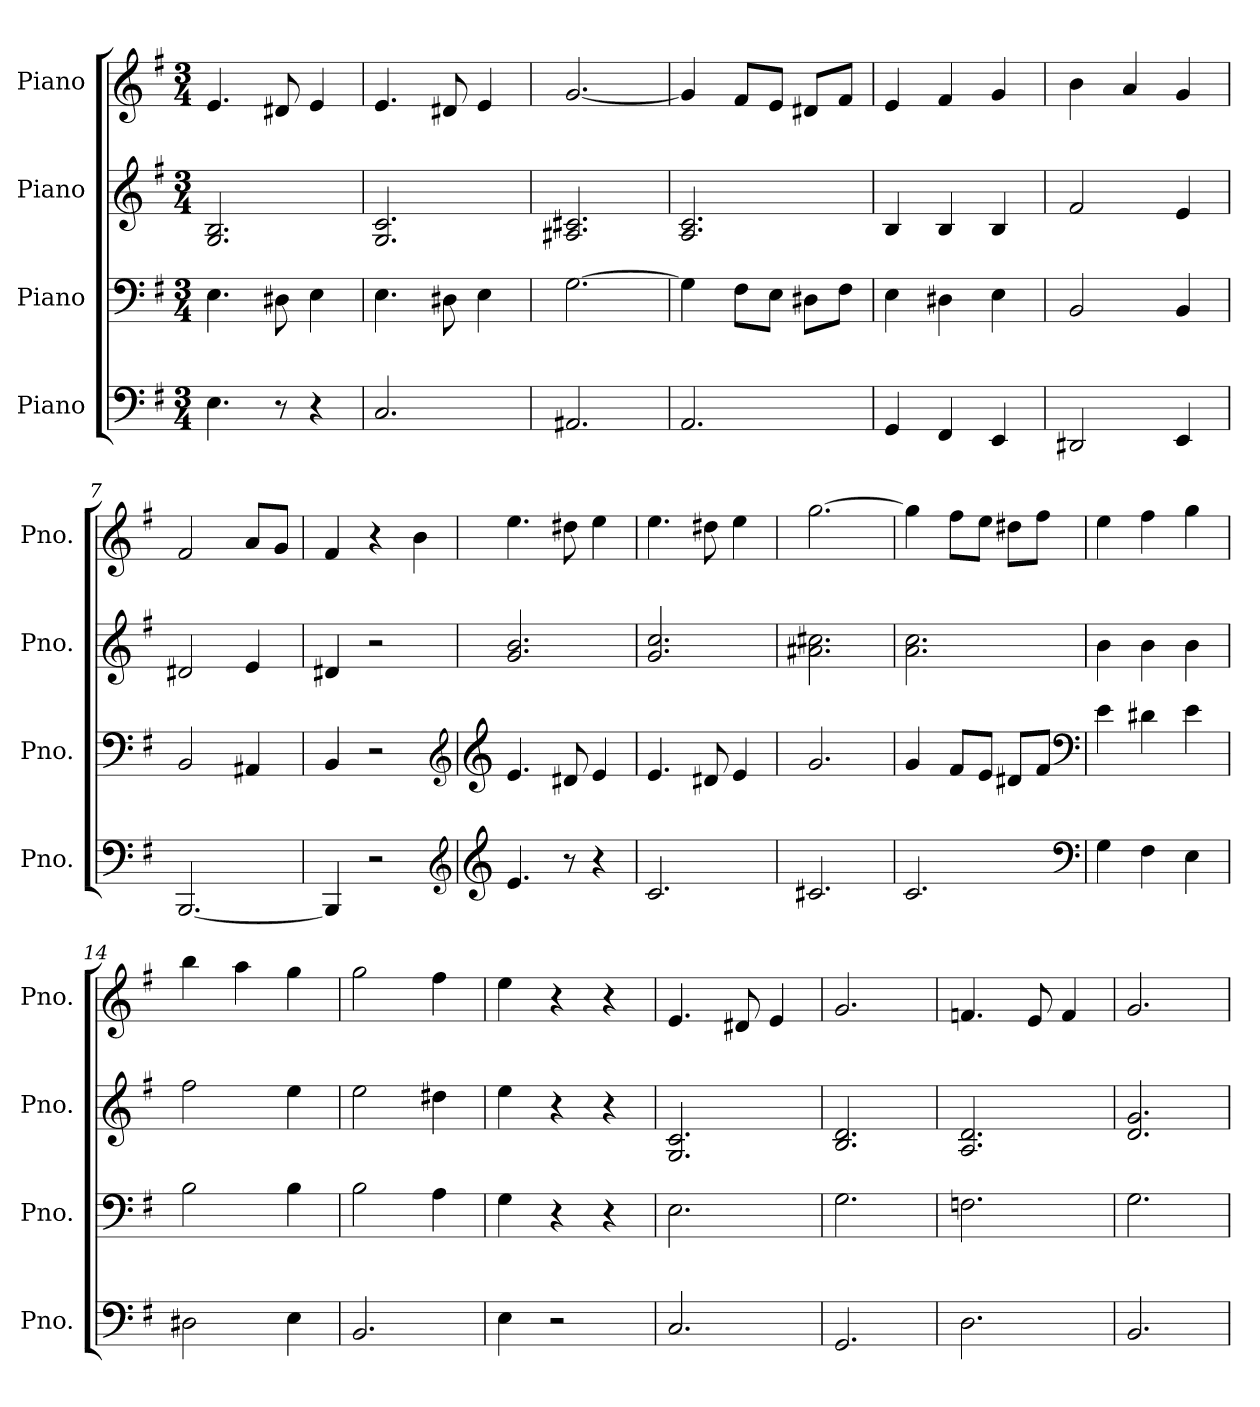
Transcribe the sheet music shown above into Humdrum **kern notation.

**kern	**kern	**kern	**kern
*part4	*part3	*part2	*part1
*staff4	*staff3	*staff2	*staff1
*I"Piano	*I"Piano	*I"Piano	*I"Piano
*I'Pno.	*I'Pno.	*I'Pno.	*I'Pno.
*clefF4	*clefF4	*clefG2	*clefG2
*k[f#]	*k[f#]	*k[f#]	*k[f#]
*G:	*G:	*G:	*G:
*M3/4	*M3/4	*M3/4	*M3/4
=1	=1	=1	=1
4.E\	4.E\	2.G/ 2.B/	4.e/
8r	8D#X\	.	8d#X/
4r	4E\	.	4e/
=2	=2	=2	=2
2.C/	4.E\	2.G/ 2.c/	4.e/
.	8D#X\	.	8d#X/
.	4E\	.	4e/
=3	=3	=3	=3
2.AA#X/	[2.G\	2.A#X/ 2.c#X/	[2.g/
=4	=4	=4	=4
2.AA/	4G\]	2.A/ 2.c/	4g/]
.	8F#\L	.	8f#/L
.	8E\J	.	8e/J
.	8D#X\L	.	8d#X/L
.	8F#\J	.	8f#/J
=5	=5	=5	=5
4GG/	4E\	4B/	4e/
4FF#/	4D#X\	4B/	4f#/
4EE/	4E\	4B/	4g/
=6	=6	=6	=6
2DD#X/	2BB/	2f#/	4b\
.	.	.	4a/
4EE/	4BB/	4e/	4g/
=7	=7	=7	=7
[2.BBB/	2BB/	2d#X/	2f#/
.	4AA#X/	4e/	8a/L
.	.	.	8g/J
=8	=8	=8	=8
4BBB/]	4BB/	4d#X/	4f#/
2r	2r	2r	4r
.	.	.	4b\
*clefG2	*clefG2	*	*
!!LO:LB:g=z
=9	=9	=9	=9
*clefG2	*clefG2	*	*
4.e/	4.e/	2.g/ 2.b/	4.ee\
8r	8d#X/	.	8dd#X\
4r	4e/	.	4ee\
=10	=10	=10	=10
2.c/	4.e/	2.g/ 2.cc/	4.ee\
.	8d#X/	.	8dd#X\
.	4e/	.	4ee\
=11	=11	=11	=11
2.c#X/	2.g/	2.a#X\ 2.cc#X\	[2.gg\
=12	=12	=12	=12
2.c/	4g/	2.a\ 2.cc\	4gg\]
.	8f#/L	.	8ff#\L
.	8e/J	.	8ee\J
.	8d#X/L	.	8dd#X\L
.	8f#/J	.	8ff#\J
*clefF4	*clefF4	*	*
=13	=13	=13	=13
4G\	4e\	4b\	4ee\
4F#\	4d#X\	4b\	4ff#\
4E\	4e\	4b\	4gg\
=14	=14	=14	=14
2D#X\	2B\	2ff#\	4bb\
.	.	.	4aa\
4E\	4B\	4ee\	4gg\
=15	=15	=15	=15
2.BB/	2B\	2ee\	2gg\
.	4A\	4dd#X\	4ff#\
=16	=16	=16	=16
4E\	4G\	4ee\	4ee\
2r	4r	4r	4r
.	4r	4r	4r
=17	=17	=17	=17
2.C/	2.E\	2.G/ 2.c/	4.e/
.	.	.	8d#X/
.	.	.	4e/
!!LO:PB:g=z
=18	=18	=18	=18
2.GG/	2.G\	2.B/ 2.d/	2.g/
=19	=19	=19	=19
2.D\	2.Fn\	2.A/ 2.d/	4.fn/
.	.	.	8e/
.	.	.	4f/
=20	=20	=20	=20
2.BB/	2.G\	2.d/ 2.g/	2.g/
=	=	=	=
*-	*-	*-	*-
